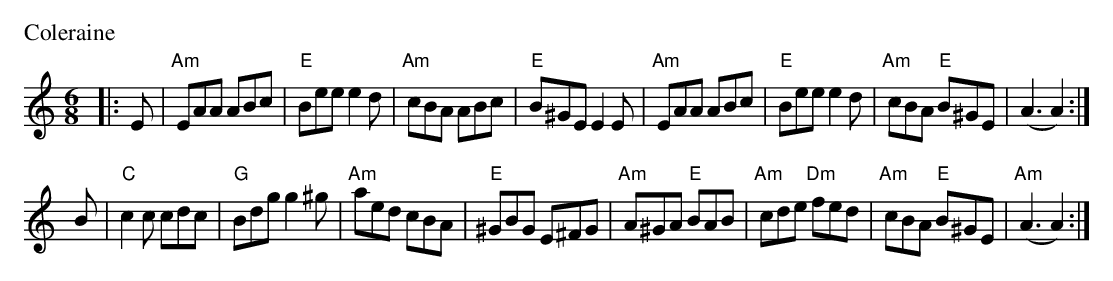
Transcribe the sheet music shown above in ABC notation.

X:1
P: Coleraine
M: 6/8
L: 1/8
K: Am
|: E|"Am"EAA ABc|"E"Bee e2 d|"Am"cBA ABc|"E"B^GE E2 E|\
"Am"EAA ABc| "E"Bee e2 d|"Am"cBA "E"B^GE|(A3 A2) :|
B|"C"c2 c cdc|"G"Bdg g2 ^g| "Am"aed cBA|"E"^GBG E^FG|\
"Am"A^GA "E"BAB|"Am"cde "Dm"fed|"Am"cBA "E"B^GE|"Am"(A3 A2) :|
